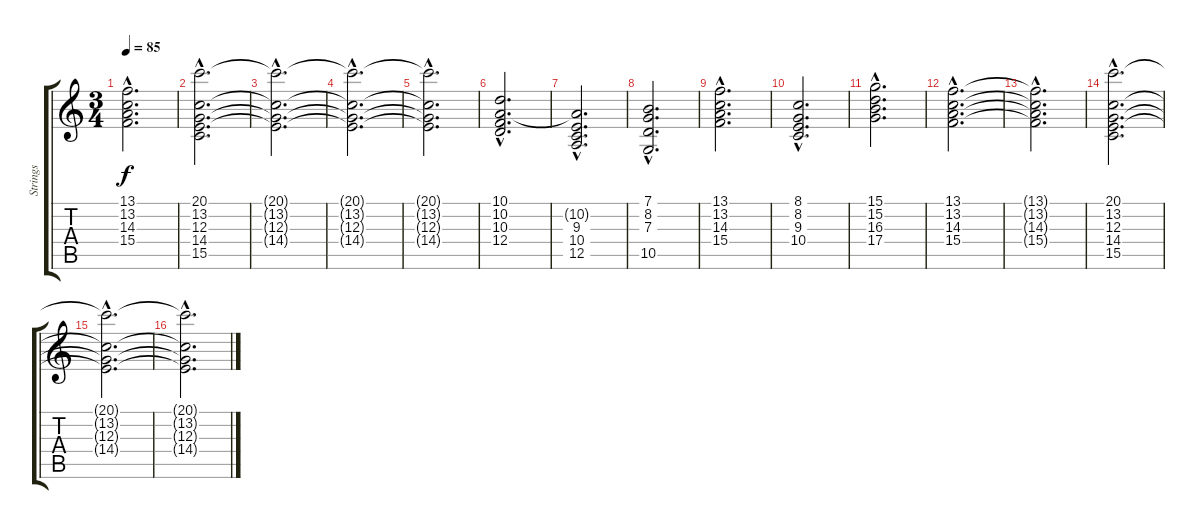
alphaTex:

\track ("Strings" "Strings") {instrument stringensemble1}
\staff {score tabs}
\tuning (E4 B3 G3 D3 A2 E2) {hide}
\ts (3 4)
\tempo 85
\clef g2
\ks c
(13.1{hac t} 13.2{hac t} 14.3{hac t} 15.4{hac t}).2{d dy f} |
(20.1{hac} 13.2{hac} 12.3{hac} 14.4{hac} 15.5{hac}).2{d} |
(20.1{hac t} 13.2{hac t} 12.3{hac t} 14.4{hac t}).2{d} |
(20.1{hac t} 13.2{hac t} 12.3{hac t} 14.4{hac t}).2{d} |
(20.1{hac t} 13.2{hac t} 12.3{hac t} 14.4{hac t}).2{d} |
(10.1{hac} 10.2{hac} 10.3{hac} 12.4{hac}).2{d} |
(10.2{hac t} 9.3{hac} 10.4{hac} 12.5{hac}).2{d} |
(7.1{hac} 8.2{hac} 7.3{hac} 10.5{hac}).2{d} |
(13.1{hac} 13.2{hac} 14.3{hac} 15.4{hac}).2{d} |
(8.1{hac} 8.2{hac} 9.3{hac} 10.4{hac}).2{d} |
(15.1{hac} 15.2{hac} 16.3{hac} 17.4{hac}).2{d} |
(13.1{hac} 13.2{hac} 14.3{hac} 15.4{hac}).2{d} |
(13.1{hac t} 13.2{hac t} 14.3{hac t} 15.4{hac t}).2{d} |
(20.1{hac} 13.2{hac} 12.3{hac} 14.4{hac} 15.5{hac}).2{d} |
(20.1{hac t} 13.2{hac t} 12.3{hac t} 14.4{hac t}).2{d} |
(20.1{hac t} 13.2{hac t} 12.3{hac t} 14.4{hac t}).2{d}
